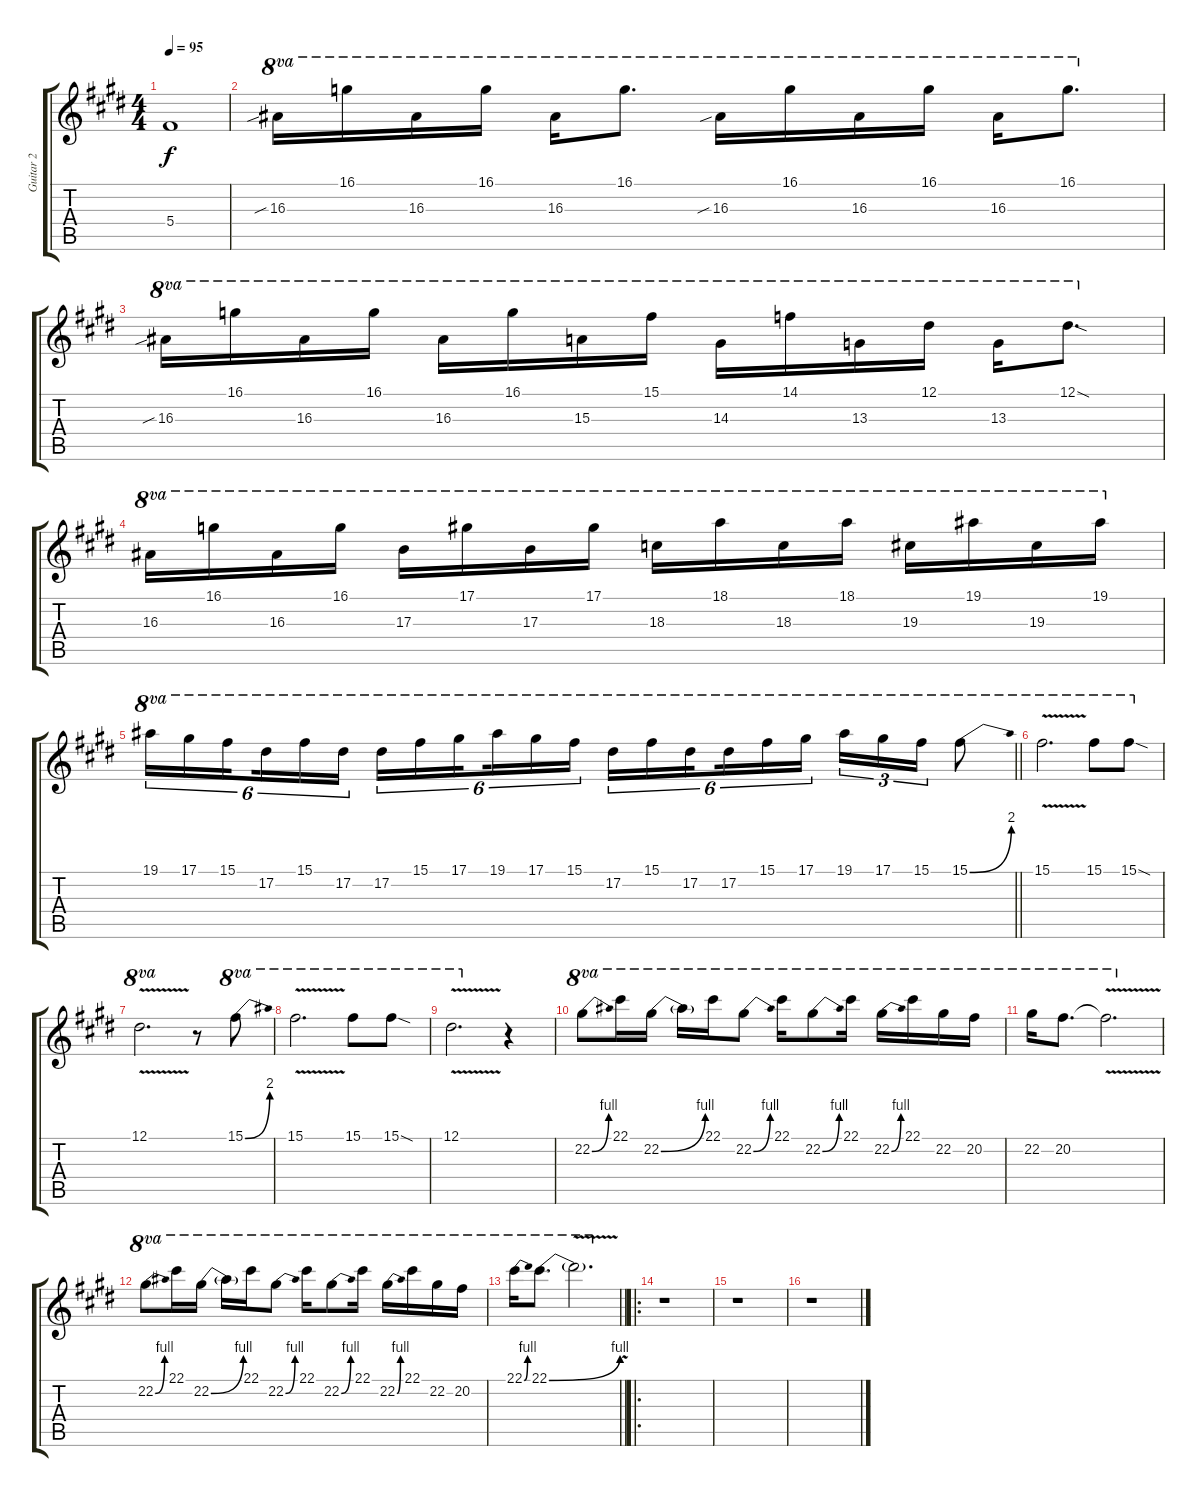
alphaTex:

\track ("Guitar 2" "Guitar 2") {instrument overdrivenguitar}
\staff {score tabs}
\tuning (Eb4 Bb3 Gb3 Db3 Ab2 Eb2) {hide}
\ts (4 4)
\tempo 95
\clef g2
\ks c#minor
5.4{t}.1{dy f} |
16.3{sib}.16{ot 8va} 16.1.16{ot 8va} 16.3.16{ot 8va} 16.1.16{ot 8va} 16.3.16{ot 8va} 16.1.8{d ot 8va} 16.3{sib}.16{ot 8va} 16.1.16{ot 8va} 16.3.16{ot 8va} 16.1.16{ot 8va} 16.3.16{ot 8va} 16.1.8{d ot 8va} |
16.3{sib}.16{ot 8va} 16.1.16{ot 8va} 16.3.16{ot 8va} 16.1.16{ot 8va} 16.3.16{ot 8va} 16.1.16{ot 8va} 15.3.16{ot 8va} 15.1.16{ot 8va} 14.3.16{ot 8va} 14.1.16{ot 8va} 13.3.16{ot 8va} 12.1.16{ot 8va} 13.3.16{ot 8va} 12.1{sod}.8{d ot 8va} |
16.3.16{ot 8va} 16.1.16{ot 8va} 16.3.16{ot 8va} 16.1.16{ot 8va} 17.3.16{ot 8va} 17.1.16{ot 8va} 17.3.16{ot 8va} 17.1.16{ot 8va} 18.3.16{ot 8va} 18.1.16{ot 8va} 18.3.16{ot 8va} 18.1.16{ot 8va} 19.3.16{ot 8va} 19.1.16{ot 8va} 19.3.16{ot 8va} 19.1.16{ot 8va} |
\barLineRight lightlight
19.1.16{tu (6 4) ot 8va} 17.1.16{tu (6 4) ot 8va} 15.1.16{tu (6 4) ot 8va beam splitsecondary} 17.2.16{tu (6 4) ot 8va} 15.1.16{tu (6 4) ot 8va} 17.2.16{tu (6 4) ot 8va} 17.2.16{tu (6 4) ot 8va} 15.1.16{tu (6 4) ot 8va} 17.1.16{tu (6 4) ot 8va beam splitsecondary} 19.1.16{tu (6 4) ot 8va} 17.1.16{tu (6 4) ot 8va} 15.1.16{tu (6 4) ot 8va} 17.2.16{tu (6 4) ot 8va} 15.1.16{tu (6 4) ot 8va} 17.2.16{tu (6 4) ot 8va beam splitsecondary} 17.2.16{tu (6 4) ot 8va} 15.1.16{tu (6 4) ot 8va} 17.1.16{tu (6 4) ot 8va} 19.1.16{tu (3 2) ot 8va} 17.1.16{tu (3 2) ot 8va} 15.1.16{tu (3 2) ot 8va} 15.1{be (bend 0 0 60 8)}.8{ot 8va} |
\section ("" " ")
15.1{v}.2{d ot 8va} 15.1.8{ot 8va} 15.1{sod}.8{ot 8va} |
12.1{v}.2{d ot 8va} r.8 15.1{be (bend 0 0 60 8)}.8{ot 8va} |
15.1{v}.2{d ot 8va} 15.1.8{ot 8va} 15.1{sod}.8{ot 8va} |
12.1{v}.2{d ot 8va} r.4 |
22.2{be (bend 0 0 60 4)}.8{ot 8va} 22.1.16{ot 8va} 22.2{be (bend 0 0 60 4)}.16{ot 8va} 22.2{t}.16{ot 8va} 22.1.16{ot 8va} 22.2{be (bend 0 0 60 4)}.8{ot 8va} 22.1.16{ot 8va} 22.2{be (bend 0 0 60 4)}.8{ot 8va} 22.1.16{ot 8va} 22.2{be (bend 0 0 60 4)}.16{ot 8va} 22.1.16{ot 8va} 22.2.16{ot 8va} 20.2.16{ot 8va} |
22.2.16{ot 8va} 20.2.8{d ot 8va} 20.2{v t}.2{d ot 8va} |
22.2{be (bend 0 0 60 4)}.8{ot 8va} 22.1.16{ot 8va} 22.2{be (bend 0 0 60 4)}.16{ot 8va} 22.2{t}.16{ot 8va} 22.1.16{ot 8va} 22.2{be (bend 0 0 60 4)}.8{ot 8va} 22.1.16{ot 8va} 22.2{be (bend 0 0 60 4)}.8{ot 8va} 22.1.16{ot 8va} 22.2{be (bend 0 0 60 4)}.16{ot 8va} 22.1.16{ot 8va} 22.2.16{ot 8va} 20.2.16{ot 8va} |
\barLineRight lightlight
22.1{be (bend 0 0 60 4)}.16{ot 8va} 22.1{be (bend 0 0 60 4)}.8{d ot 8va} 22.1{v t}.2{d ot 8va} |
\ro
r.1 |
r.1 |
r.1
